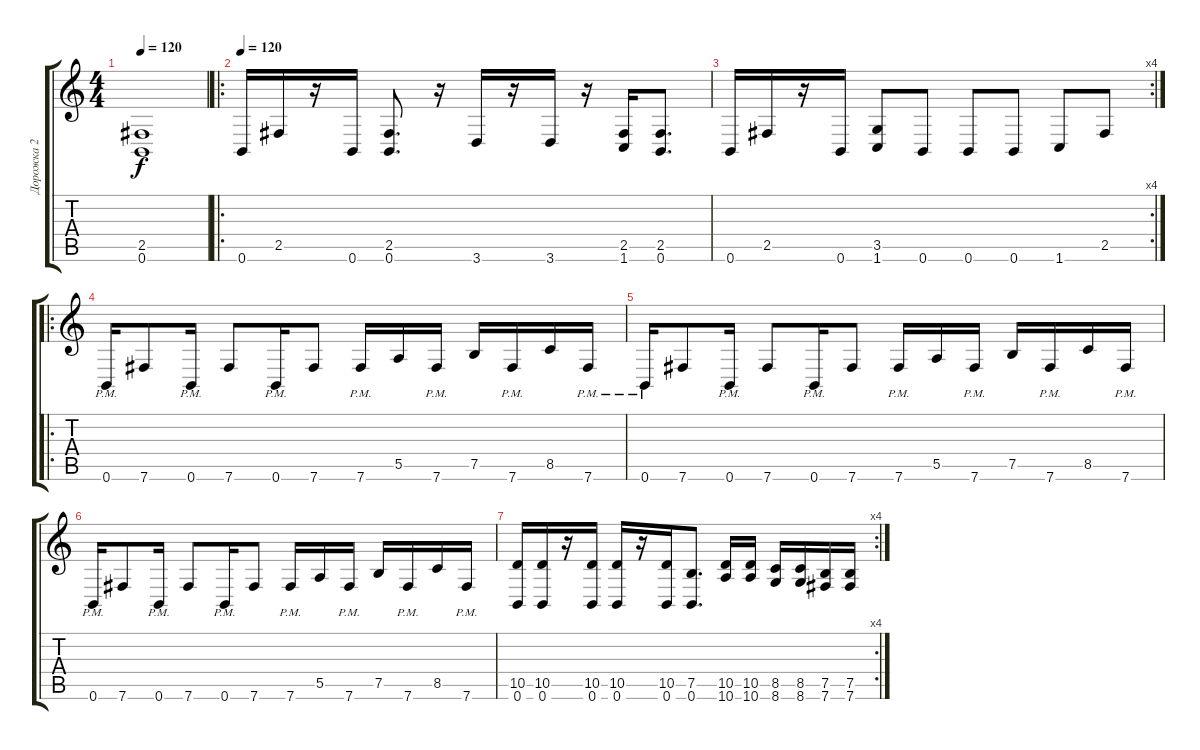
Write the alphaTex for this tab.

\track ("Дорожка 2" "Дорожка 2") {instrument distortionguitar}
\staff {score tabs}
\tuning (B3 Gb3 D3 A2 E2 B1) {hide}
\ts (4 4)
\tempo 120
\clef g2
\ks c
(2.5 0.6).1{dy f} |
\ro
\tempo 120
0.6.16 2.5.16 r.16 0.6.16 (2.5 0.6).8{d} r.16 3.6.16 r.16 3.6.16 r.16 (2.5 1.6).16 (2.5 0.6).8{d} |
\rc 4
0.6.16 2.5.16 r.16 0.6.16 (3.5 1.6).8 0.6.8 0.6.8 0.6.8 1.6.8 2.5.8 |
\ro
0.6{pm}.16 7.6.8 0.6{pm}.16 7.6.8 0.6{pm}.16 7.6.8 7.6{pm}.16 5.5.16 7.6{pm}.16 7.5.16 7.6{pm}.16 8.5.16 7.6{pm}.16 |
0.6{pm}.16 7.6.8 0.6{pm}.16 7.6.8 0.6{pm}.16 7.6.8 7.6{pm}.16 5.5.16 7.6{pm}.16 7.5.16 7.6{pm}.16 8.5.16 7.6{pm}.16 |
0.6{pm}.16 7.6.8 0.6{pm}.16 7.6.8 0.6{pm}.16 7.6.8 7.6{pm}.16 5.5.16 7.6{pm}.16 7.5.16 7.6{pm}.16 8.5.16 7.6{pm}.16 |
\rc 4
(10.5 0.6).16 (10.5 0.6).16 r.16 (10.5 0.6).16 (10.5 0.6).16 r.16 (10.5 0.6).16 (7.5 0.6).8{d} (10.5 10.6).16 (10.5 10.6).16 (8.5 8.6).16 (8.5 8.6).16 (7.5 7.6).16 (7.5 7.6).16
